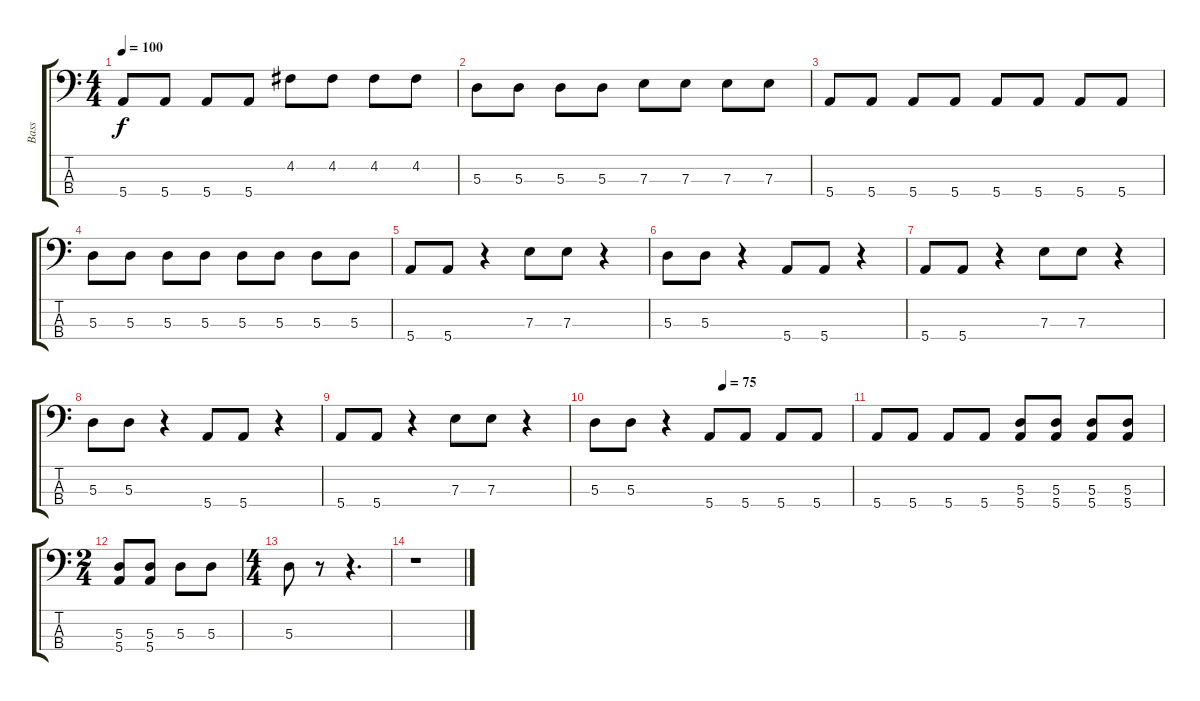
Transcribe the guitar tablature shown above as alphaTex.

\track ("Bass" "Bass") {instrument electricbassfinger}
\staff {score tabs}
\tuning (G2 D2 A1 E1) {hide}
\ts (4 4)
\tempo 100
\clef f4
\ks c
5.4.8{dy f} 5.4.8 5.4.8 5.4.8 4.2.8 4.2.8 4.2.8 4.2.8 |
5.3.8 5.3.8 5.3.8 5.3.8 7.3.8 7.3.8 7.3.8 7.3.8 |
5.4.8 5.4.8 5.4.8 5.4.8 5.4.8 5.4.8 5.4.8 5.4.8 |
5.3.8 5.3.8 5.3.8 5.3.8 5.3.8 5.3.8 5.3.8 5.3.8 |
5.4.8 5.4.8 r.4 7.3.8 7.3.8 r.4 |
5.3.8 5.3.8 r.4 5.4.8 5.4.8 r.4 |
5.4.8 5.4.8 r.4 7.3.8 7.3.8 r.4 |
5.3.8 5.3.8 r.4 5.4.8 5.4.8 r.4 |
5.4.8 5.4.8 r.4 7.3.8 7.3.8 r.4 |
\tempo (80 0.5)
\tempo (75 0.5)
5.3.8 5.3.8 r.4 5.4.8 5.4.8 5.4.8 5.4.8 |
5.4.8 5.4.8 5.4.8 5.4.8 (5.3 5.4).8 (5.3 5.4).8 (5.3 5.4).8 (5.3 5.4).8 |
\ts (2 4)
(5.3 5.4).8 (5.3 5.4).8 5.3.8 5.3.8 |
\ts (4 4)
5.3.8 r.8 r.4{d} |
r.1
